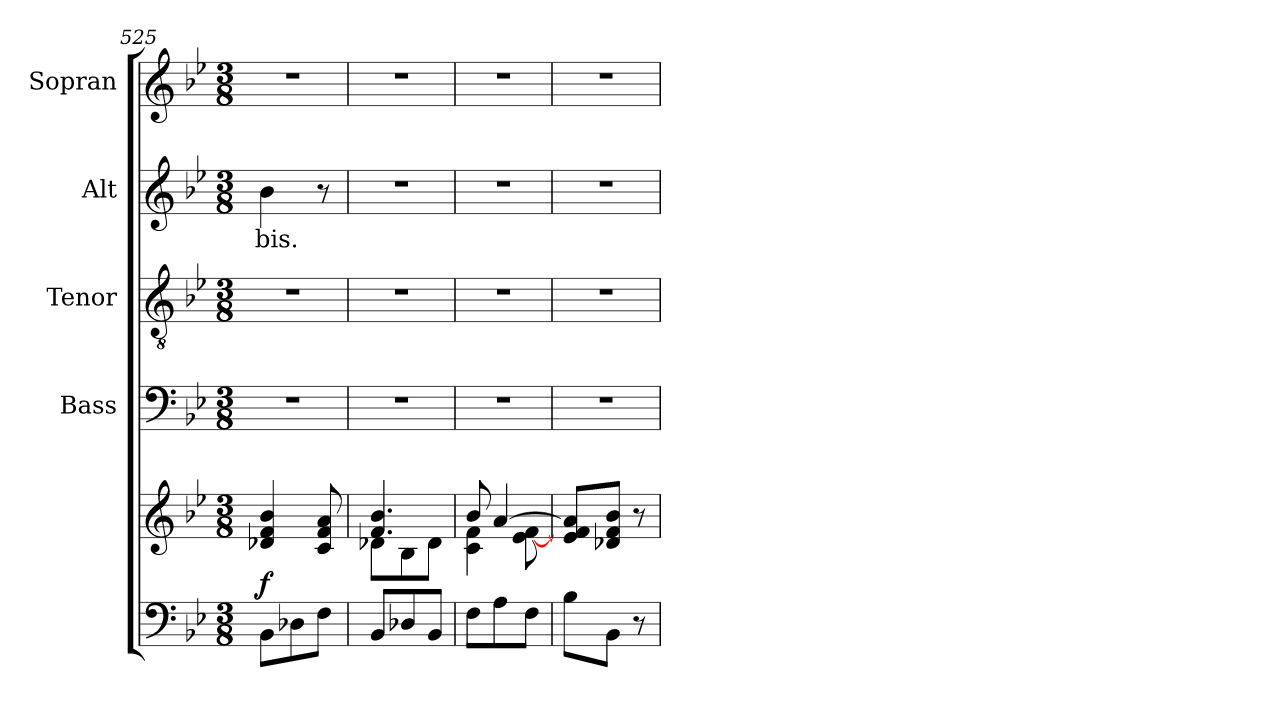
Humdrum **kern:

**kern	**kern	**dynam	**kern	**kern	**kern	**text	**kern
*part5	*part5	*part5	*part4	*part3	*part2	*part2	*part1
*staff6	*staff5	*staff5/6	*staff4	*staff3	*staff2	*staff2	*staff1
*	*	*	*I"Bass	*I"Tenor	*I"Alt	*	*I"Sopran
*	*	*	*I'B.	*I'T.	*I'A.	*	*I'S.
*clefF4	*clefG2	*	*clefF4	*clefGv2	*clefG2	*	*clefG2
*k[b-e-]	*k[b-e-]	*	*k[b-e-]	*k[b-e-]	*k[b-e-]	*	*k[b-e-]
*B-:	*B-:	*	*B-:	*B-:	*B-:	*	*B-:
*M3/8	*M3/8	*	*M3/8	*M3/8	*M3/8	*	*M3/8
=525	=525	=525	=525	=525	=525	=525	=525
!	!	!LO:DY:a=2	!	!	!	!LO:LY:b	!
8BB-\L	4d-X/ 4f/ 4b-/	f	4.r	4.r	4b-\	-bis.	4.r
8D-X\	.	.	.	.	.	.	.
8F\J	8c/ 8f/ 8a/	.	.	.	8r	.	.
=526	=526	=526	=526	=526	=526	=526	=526
*	*^	*	*	*	*	*	*
8BB-/L	4.f/ 4.b-/	8d-X\L	.	4.r	4.r	4.r	.	4.r
8D-X/	.	8B-\	.	.	.	.	.	.
8BB-/J	.	8d-\J	.	.	.	.	.	.
=527	=527	=527	=527	=527	=527	=527	=527	=527
8F\L	8b-/	4c\ 4f\	.	4.r	4.r	4.r	.	4.r
8A\	[>4a/	.	.	.	.	.	.	.
8F\J	.	[<8e-\ [<8f\	.	.	.	.	.	.
*	*v	*v	*	*	*	*	*	*
=528	=528	=528	=528	=528	=528	=528	=528
8B-\L	8e-/ 8f/ 8a/]L	.	4.r	4.r	4.r	.	4.r
8BB-\J	8d-X/ 8f/ 8b-/J	.	.	.	.	.	.
8r	8r	.	.	.	.	.	.
=	=	=	=	=	=	=	=
*-	*-	*-	*-	*-	*-	*-	*-
